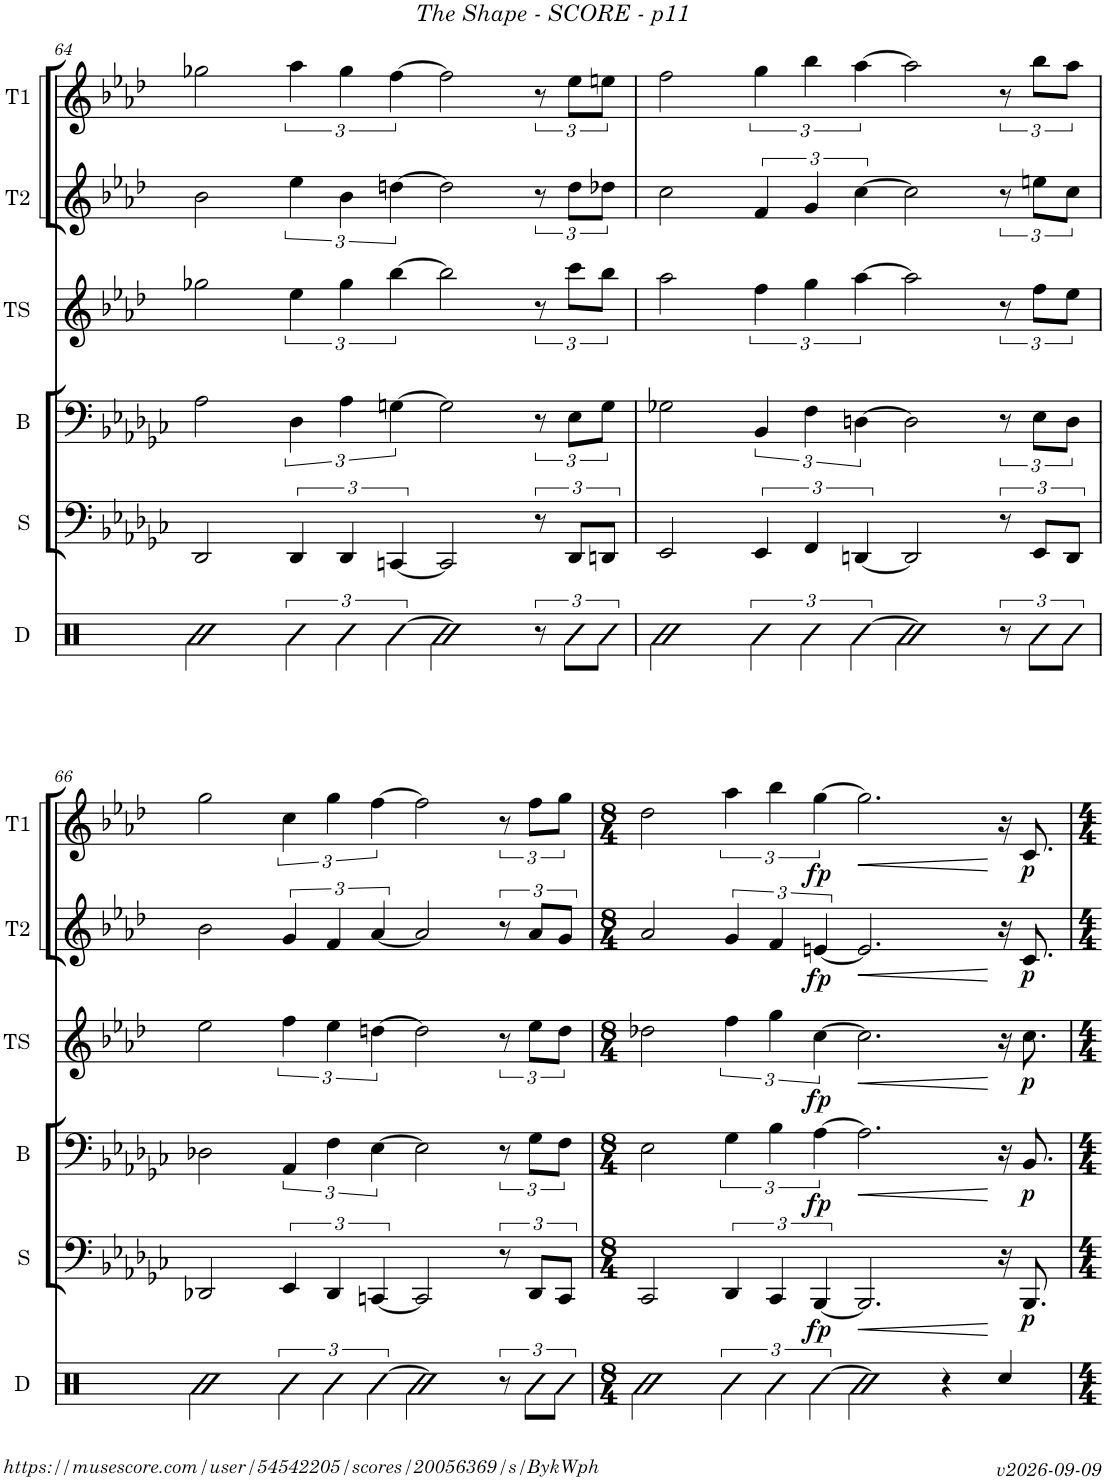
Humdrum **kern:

**kern	**kern	**dynam	**kern	**dynam	**kern	**dynam	**kern	**dynam	**kern	**dynam
*part6	*part5	*part5	*part4	*part4	*part3	*part3	*part2	*part2	*part1	*part1
*staff6	*staff5	*staff5	*staff4	*staff4	*staff3	*staff3	*staff2	*staff2	*staff1	*staff1
*I"Drums	*I"Sousa	*	*I"Trombone	*	*I"Tenor Sax	*	*I"Trumpet 2	*	*I"Trumpet 1	*
*I'D	*I'S	*	*	*	*I'TS	*	*I'T2	*	*I'T1	*
!!LO:PB:g=z
*clefX	*clefF4	*	*clefF4	*	*clefG2	*	*clefG2	*	*clefG2	*
*	*	*	*	*	*Trd8c14	*	*Trd1c2	*	*Trd1c2	*
*k[]	*k[b-e-a-d-g-c-]	*	*k[b-e-a-d-g-c-]	*	*k[b-e-a-d-]	*	*k[b-e-a-d-]	*	*k[b-e-a-d-]	*
*M7/4	*M7/4	*	*M7/4	*	*M7/4	*	*M7/4	*	*M7/4	*
=64	=64	=64	=64	=64	=64	=64	=64	=64	=64	=64
2R\	2DD-/	.	2A-\	.	2gg-X\	.	2b-\	.	2gg-X\	.
6R\	6DD-/	.	6D-\	.	6ee-\	.	6ee-\	.	6aa-\	.
6R\	6DD-/	.	6A-\	.	6gg-\	.	6b-\	.	6gg-\	.
[6R\	[6CCn/	.	[6Gn\	.	[6bb-\	.	[6ddn\	.	[6ff\	.
2R\]	2CC/]	.	2G\]	.	2bb-\]	.	2dd\]	.	2ff\]	.
12r	12r	.	12r	.	12r	.	12r	.	12r	.
12R\L	12DD-/L	.	12E-\L	.	12ccc\L	.	12dd\L	.	12ee-\L	.
12R\J	12DDn/J	.	12G\J	.	12bb-\J	.	12dd-X\J	.	12een\J	.
=65	=65	=65	=65	=65	=65	=65	=65	=65	=65	=65
2R\	2EE-/	.	2G-X\	.	2aa-\	.	2cc\	.	2ff\	.
6R\	6EE-/	.	6BB-/	.	6ff\	.	6f/	.	6gg\	.
6R\	6FF/	.	6F\	.	6gg\	.	6g/	.	6bb-\	.
[6R\	[6DDn/	.	[6Dn\	.	[6aa-\	.	[6cc\	.	[6aa-\	.
2R\]	2DD/]	.	2D\]	.	2aa-\]	.	2cc\]	.	2aa-\]	.
12r	12r	.	12r	.	12r	.	12r	.	12r	.
12R\L	12EE-/L	.	12E-\L	.	12ff\L	.	12een\L	.	12bb-\L	.
12R\J	12DD/J	.	12D\J	.	12ee-\J	.	12cc\J	.	12aa-\J	.
!!LO:LB:g=z
=66	=66	=66	=66	=66	=66	=66	=66	=66	=66	=66
2R\	2DD-X/	.	2D-X\	.	2ee-\	.	2b-\	.	2gg\	.
6R\	6EE-/	.	6AA-/	.	6ff\	.	6g/	.	6cc\	.
6R\	6DD-/	.	6F\	.	6ee-\	.	6f/	.	6gg\	.
[6R\	[6CCn/	.	[6E-\	.	[6ddn\	.	[6a-/	.	[6ff\	.
2R\]	2CC/]	.	2E-\]	.	2dd\]	.	2a-/]	.	2ff\]	.
12r	12r	.	12r	.	12r	.	12r	.	12r	.
12R\L	12DD-/L	.	12G-\L	.	12ee-\L	.	12a-/L	.	12ff\L	.
12R\J	12CC/J	.	12F\J	.	12dd\J	.	12g/J	.	12gg\J	.
=67	=67	=67	=67	=67	=67	=67	=67	=67	=67	=67
*M8/4	*M8/4	*	*M8/4	*	*M8/4	*	*M8/4	*	*M8/4	*
2R\	2CC-/	.	2E-\	.	2dd-X\	.	2a-/	.	2dd-\	.
6R\	6DD-/	.	6G-\	.	6ff\	.	6g/	.	6aa-\	.
6R\	6CC-/	.	6B-\	.	6gg\	.	6f/	.	6bb-\	.
!	!	!LO:DY:b	!	!LO:DY:b	!	!LO:DY:b	!	!LO:DY:b	!	!LO:DY:b
[6R\	[6BBB-/	fp	[6A-\	fp	[6cc\	fp	[6en/	fp	[6gg\	fp
!	!	!LO:HP:b	!	!LO:HP:b	!	!LO:HP:b	!	!LO:HP:b	!	!LO:HP:b
2R\]	2.BBB-/]	<	2.A-\]	<	2.cc\]	<	2.e/]	<	2.gg\]	<
4r	.	.	.	.	.	.	.	.	.	.
4Rcc/	16r	[	16r	[	16r	[	16r	[	16r	[
!	!	!LO:DY:b	!	!LO:DY:b	!	!LO:DY:b	!	!LO:DY:b	!	!LO:DY:b
.	8.BBB-/	p	8.BB-/	p	8.cc\	p	8.c/	p	8.c/	p
=	=	=	=	=	=	=	=	=	=	=
*-	*-	*-	*-	*-	*-	*-	*-	*-	*-	*-
